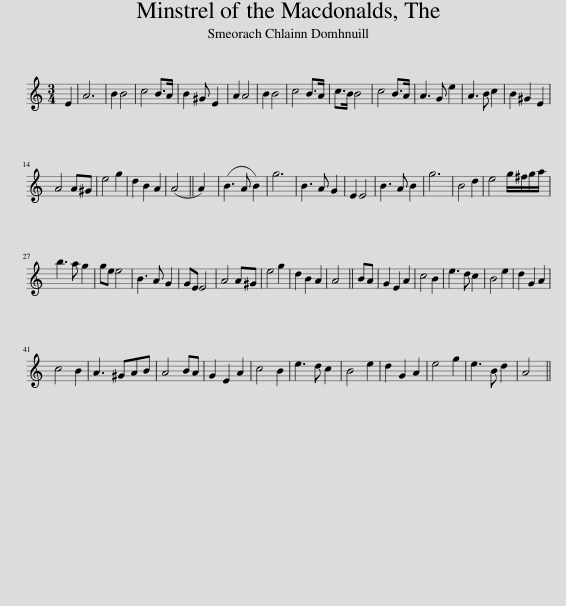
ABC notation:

X:1
L:1/8
M:3/4
I:linebreak $
K:C
V:1 treble
V:1
 E2 | A6 | B2 B4 | c4 B>A | B2 ^G E2 | %5
 A2 A4 | B2 B4 | c4 B>A | c>B B4 | c4 B>A | %10
 A3 G e2 | A3 B c2 | B2 ^G2 E2 |$ A4 A^G | e4 g2 | %15
 d2 B2 A2 | (A4 || A2) | (B3 A B2) | g6 | %20
 B3 A G2 | E2 E4 | B3 A B2 | g6 | B4 d2 | %25
 e4 g/^f/g/a/ |$ b3 a g2 | ge e4 | B3 A G2 | GE E4 | %30
 A4 A^G | e4 g2 | d2 B2 A2 | A4 || BA | %35
 G2 E2 A2 | c4 B2 | e3 d c2 | B4 e2 | d2 G2 A2 |$ %40
 c4 B2 | A3 ^GAB | A4 BA | G2 E2 A2 | c4 B2 | %45
 e3 d c2 | B4 e2 | d2 G2 A2 | e4 g2 | e3 B d2 | %50
 A4 || %51
